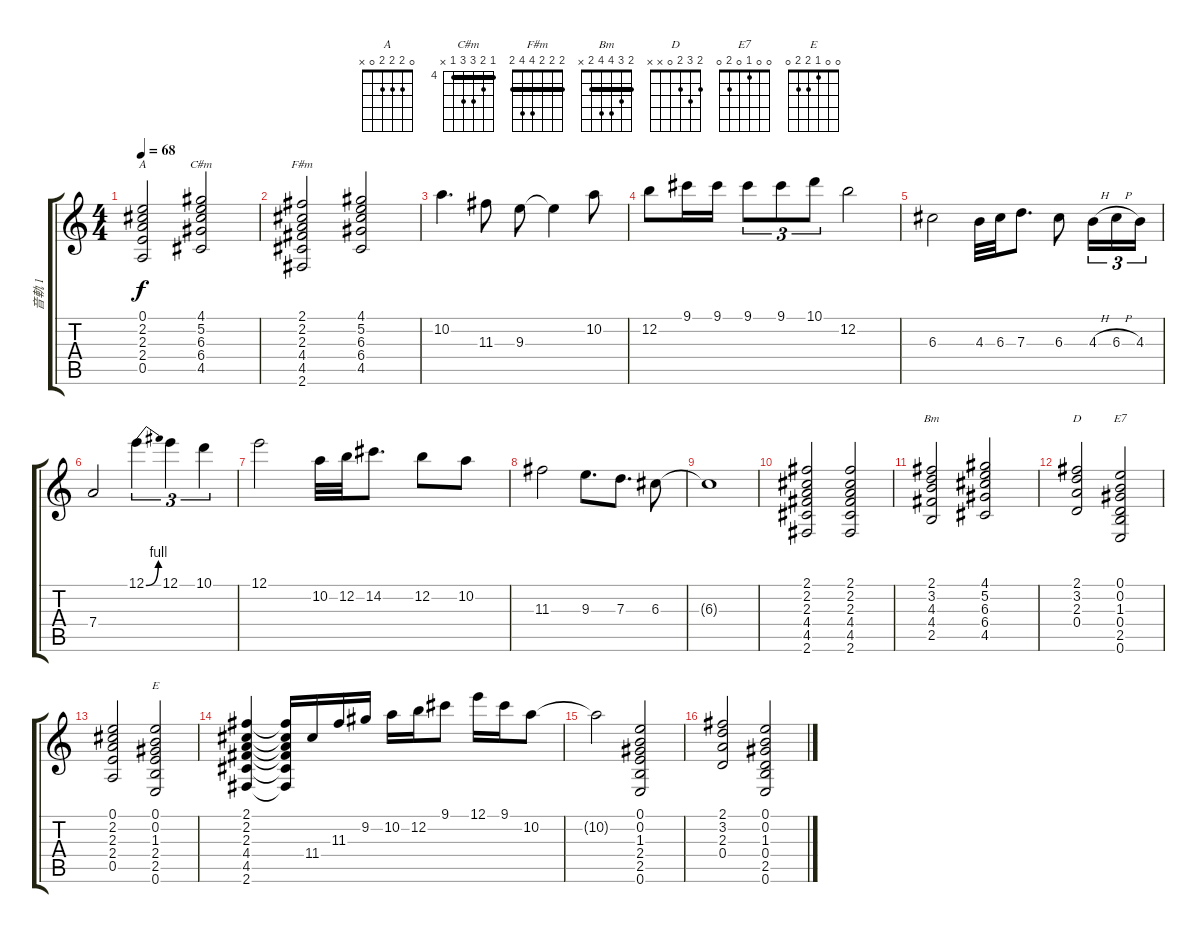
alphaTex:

\track ("音軌 1" "音軌 1") {instrument electricguitarjazz}
\staff {score tabs}
\tuning (E4 B3 G3 D3 A2 E2) {hide}
\chord ("A" 0 2 2 2 0 x)
\chord ("C#m" 4 5 6 6 4 x) {firstfret 4 barre 4}
\chord ("F#m" 2 2 2 4 4 2) {barre 2}
\chord ("Bm" 2 3 4 4 2 x) {barre 2}
\chord ("D" 2 3 2 0 x x)
\chord ("E7" 0 0 1 0 2 0)
\chord ("E" 0 0 1 2 2 0)
\ts (4 4)
\tempo 68
\clef g2
\ks c
(0.1 2.2 2.3 2.4 0.5).2{ch "A" dy f} (4.1 5.2 6.3 6.4 4.5).2{ch "C#m"} |
(2.1 2.2 2.3 4.4 4.5 2.6).2{ch "F#m"} (4.1 5.2 6.3 6.4 4.5).2 |
10.2.4{d} 11.3.8 9.3.8 9.3{t}.4 10.2.8 |
12.2.8 9.1.16 9.1.16 9.1.8{tu (3 2)} 9.1.8{tu (3 2)} 10.1.8{tu (3 2)} 12.2.2 |
6.3.2{instrument overdrivenguitar} 4.3.32 6.3.32 7.3.8{d} 6.3.8 4.3{h}.16{tu (3 2)} 6.3{h}.16{tu (3 2)} 4.3.16{tu (3 2)} |
7.4.2 12.1{be (bend 0 0 60 4)}.4{tu (3 2)} 12.1.4{tu (3 2)} 10.1.4{tu (3 2)} |
12.1.2 10.2.32 12.2.32 14.2.8{d} 12.2.8 10.2.8 |
11.3.2 9.3.8{d} 7.3.8{d} 6.3.8 |
6.3{t}.1 |
(2.1 2.2 2.3 4.4 4.5 2.6).2{instrument electricguitarjazz} (2.1 2.2 2.3 4.4 4.5 2.6).2 |
(2.1 3.2 4.3 4.4 2.5).2{ch "Bm"} (4.1 5.2 6.3 6.4 4.5).2 |
(2.1 3.2 2.3 0.4).2{ch "D"} (0.1 0.2 1.3 0.4 2.5 0.6).2{ch "E7"} |
(0.1 2.2 2.3 2.4 0.5).2 (0.1 0.2 1.3 2.4 2.5 0.6).2{ch "E"} |
(2.1 2.2 2.3 4.4 4.5 2.6).4 (2.1{t} 2.2{t} 2.3{t} 4.4{t} 4.5{t} 2.6{t}).16 11.4.16 11.3.16 9.2.16 10.2.16 12.2.16 9.1.8 12.1.16 9.1.16 10.2.8 |
10.2{t}.2 (0.1 0.2 1.3 2.4 2.5 0.6).2 |
(2.1 3.2 2.3 0.4).2 (0.1 0.2 1.3 0.4 2.5 0.6).2
